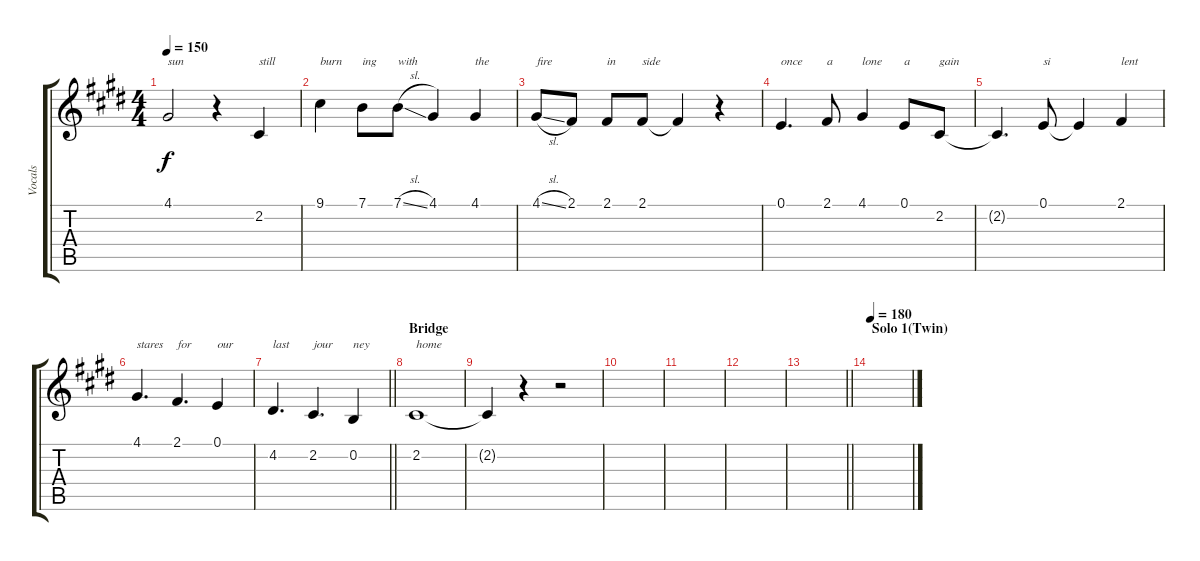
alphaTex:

\track ("Vocals" "Vocals") {instrument lead2sawtooth}
\staff {score tabs}
\tuning (E4 B3 G3 D3 A2 E2) {hide}
\ts (4 4)
\tempo 150
\clef g2
\ks c#minor
4.1.2{txt "sun" dy f} r.4 2.2.4{txt "still"} |
9.1.4{txt "burn"} 7.1.8{txt "ing"} 7.1{sl}.8{txt "with"} 4.1.4 4.1.4{txt "the"} |
4.1{sl}.8{txt "fire"} 2.1.8 2.1.8{txt "in"} 2.1.8{txt "side"} 2.1{t}.4 r.4 |
0.1.4{d txt "once"} 2.1.8{txt "a"} 4.1.4{txt "lone"} 0.1.8{txt "a"} 2.2.8{txt "gain"} |
2.2{t}.4{d} 0.1.8{txt "si"} 0.1{t}.4 2.1.4{txt "lent"} |
4.1.4{d txt "stares"} 2.1.4{d txt "for"} 0.1.4{txt "our"} |
\barLineRight lightlight
4.2.4{d txt "last"} 2.2.4{d txt "jour"} 0.2.4{txt "ney"} |
\section ("" "Bridge")
2.2.1{txt "home"} |
2.2{t}.4 r.4 r.2 |
|
|
|
\barLineRight lightlight
|
\section ("" "Solo 1(Twin)")
\tempo 180
